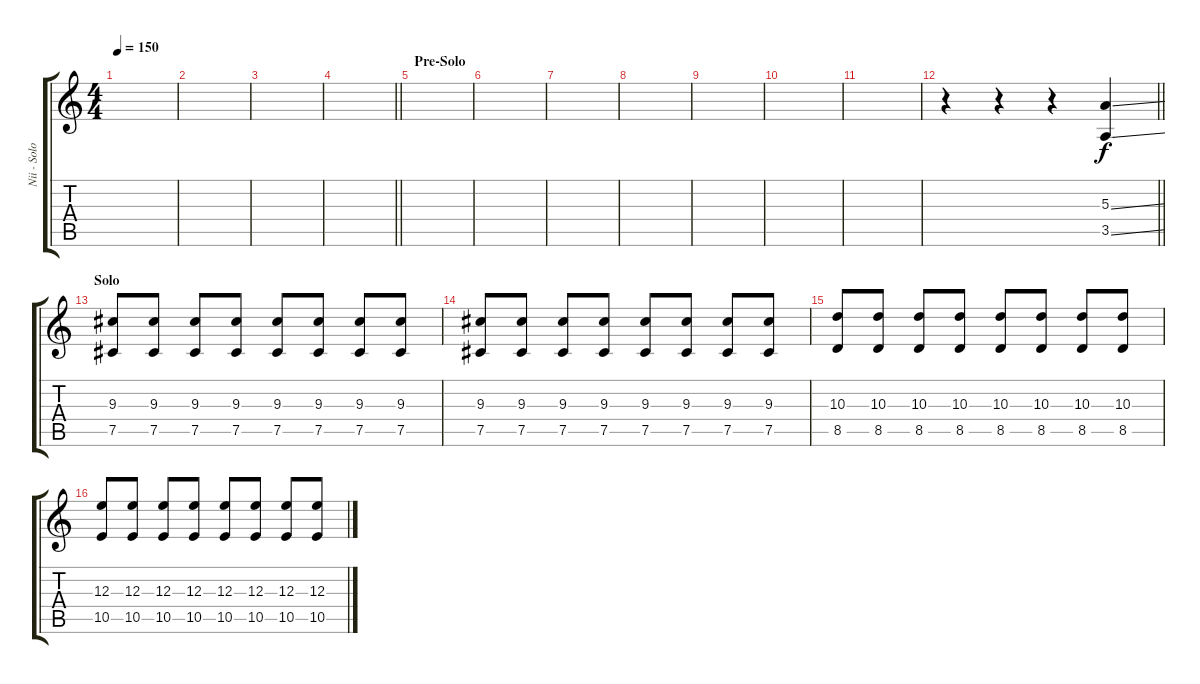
\track ("Nii - Solo Guitar" "Nii - Solo") {instrument overdrivenguitar}
\staff {score tabs}
\tuning (Db4 Ab3 E3 B2 Gb2 B1) {hide}
\ts (4 4)
\tempo 150
\clef g2
\ks c
|
|
|
\barLineRight lightlight
|
\section ("" "Pre-Solo")
|
|
|
|
|
|
|
\barLineRight lightlight
r.4 r.4 r.4 (5.3{ss} 3.5{ss}).4 |
\section ("" "Solo")
(9.3 7.5).8 (9.3 7.5).8 (9.3 7.5).8 (9.3 7.5).8 (9.3 7.5).8 (9.3 7.5).8 (9.3 7.5).8 (9.3 7.5).8 |
(9.3 7.5).8 (9.3 7.5).8 (9.3 7.5).8 (9.3 7.5).8 (9.3 7.5).8 (9.3 7.5).8 (9.3 7.5).8 (9.3 7.5).8 |
(10.3 8.5).8 (10.3 8.5).8 (10.3 8.5).8 (10.3 8.5).8 (10.3 8.5).8 (10.3 8.5).8 (10.3 8.5).8 (10.3 8.5).8 |
(12.3 10.5).8 (12.3 10.5).8 (12.3 10.5).8 (12.3 10.5).8 (12.3 10.5).8 (12.3 10.5).8 (12.3 10.5).8 (12.3 10.5).8
